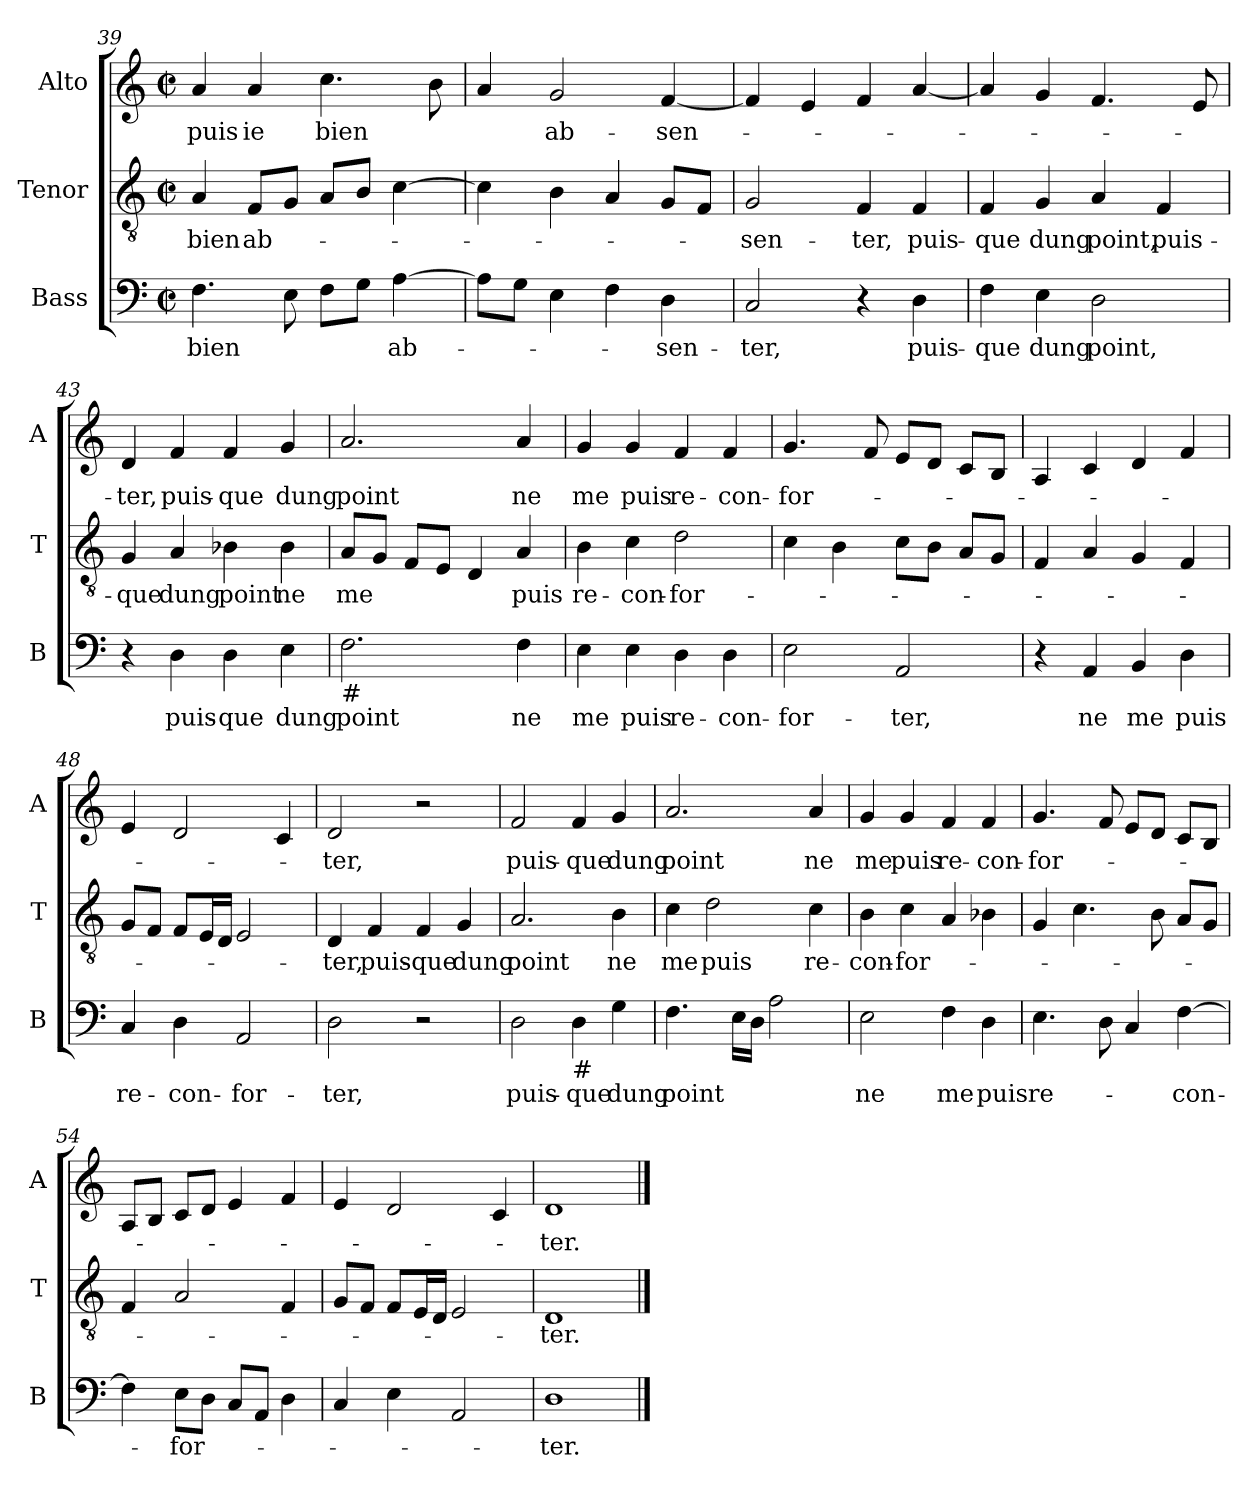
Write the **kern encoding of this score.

**kern	**text	**kern	**text	**kern	**text
*part3	*part3	*part2	*part2	*part1	*part1
*staff3	*staff3	*staff2	*staff2	*staff1	*staff1
*I"Bass	*	*I"Tenor	*	*I"Alto	*
*I'B	*	*I'T	*	*I'A	*
*clefF4	*	*clefGv2	*	*clefG2	*
*k[]	*	*k[]	*	*k[]	*
*C:	*	*C:	*	*C:	*
*M2/2	*	*M2/2	*	*M2/2	*
*met(c|)	*	*met(c|)	*	*met(c|)	*
=39	=39	=39	=39	=39	=39
!	!LO:LY:b	!	!LO:LY:b	!	!LO:LY:b
4.F\	bien	4A/	bien	4a/	puis
!	!	!	!LO:LY:b	!	!LO:LY:b
.	.	8F/L	ab-	4a/	ie
8E\	.	8G/J	.	.	.
!	!	!	!	!	!LO:LY:b
8F\L	.	8A/L	.	4.cc\	bien
8G\J	.	8B/J	.	.	.
!	!LO:LY:b	!	!	!	!
[4A\	ab-	[4c\	.	.	.
.	.	.	.	8b\	.
=40	=40	=40	=40	=40	=40
8A\L]	.	4c\]	.	4a/	.
8G\J	.	.	.	.	.
!	!	!	!	!	!LO:LY:b
4E\	.	4B\	.	2g/	ab-
4F\	.	4A/	.	.	.
!	!LO:LY:b	!	!	!	!LO:LY:b
4D\	-sen-	8G/L	.	[4f/	-sen-
.	.	8F/J	.	.	.
!!LO:LB:g=z
=41	=41	=41	=41	=41	=41
!	!LO:LY:b	!	!LO:LY:b	!	!
2C/	-ter,	2G/	-sen-	4f/]	.
.	.	.	.	4e/	.
!	!	!	!LO:LY:b	!	!
4r	.	4F/	-ter,	4f/	.
!	!LO:LY:b	!	!LO:LY:b	!	!
4D\	puis-	4F/	puis-	[4a/	.
=42	=42	=42	=42	=42	=42
!	!LO:LY:b	!	!LO:LY:b	!	!
4F\	-que	4F/	-que	4a/]	.
!	!LO:LY:b	!	!LO:LY:b	!	!
4E\	dung	4G/	dung	4g/	.
!	!LO:LY:b	!	!LO:LY:b	!	!
2D\	point,	4A/	point,	4.f/	.
!	!	!	!LO:LY:b	!	!
.	.	4F/	puis-	.	.
.	.	.	.	8e/	.
=43	=43	=43	=43	=43	=43
!	!	!	!LO:LY:b	!	!LO:LY:b
4r	.	4G/	-que	4d/	-ter,
!	!LO:LY:b	!	!LO:LY:b	!	!LO:LY:b
4D\	puis-	4A/	dung	4f/	puis-
!	!LO:LY:b	!	!LO:LY:b	!	!LO:LY:b
4D\	-que	4B-X\	point	4f/	-que
!	!LO:LY:b	!	!LO:LY:b	!	!LO:LY:b
4E\	dung	4B-\	ne	4g/	dung
=44	=44	=44	=44	=44	=44
!LO:TX:b:t=#	!	!	!	!	!
!	!LO:LY:b	!	!LO:LY:b	!	!LO:LY:b
2.F\	point	8A/L	me	2.a/	point
.	.	8G/J	.	.	.
.	.	8F/L	.	.	.
.	.	8E/J	.	.	.
.	.	4D/	.	.	.
!	!LO:LY:b	!	!LO:LY:b	!	!LO:LY:b
4F\	ne	4A/	puis	4a/	ne
=45	=45	=45	=45	=45	=45
!	!LO:LY:b	!	!LO:LY:b	!	!LO:LY:b
4E\	me	4B\	re-	4g/	me
!	!LO:LY:b	!	!LO:LY:b	!	!LO:LY:b
4E\	puis	4c\	-con-	4g/	puis
!	!LO:LY:b	!	!LO:LY:b	!	!LO:LY:b
4D\	re-	2d\	-for-	4f/	re-
!	!LO:LY:b	!	!	!	!LO:LY:b
4D\	-con-	.	.	4f/	-con-
!!LO:LB:g=z
=46	=46	=46	=46	=46	=46
!	!LO:LY:b	!	!	!	!LO:LY:b
2E\	-for-	4c\	.	4.g/	-for-
.	.	4B\	.	.	.
.	.	.	.	8f/	.
!	!LO:LY:b	!	!	!	!
2AA/	-ter,	8c\L	.	8e/L	.
.	.	8B\J	.	8d/J	.
.	.	8A/L	.	8c/L	.
.	.	8G/J	.	8B/J	.
=47	=47	=47	=47	=47	=47
4r	.	4F/	.	4A/	.
!	!LO:LY:b	!	!	!	!
4AA/	ne	4A/	.	4c/	.
!	!LO:LY:b	!	!	!	!
4BB/	me	4G/	.	4d/	.
!	!LO:LY:b	!	!	!	!
4D\	puis	4F/	.	4f/	.
=48	=48	=48	=48	=48	=48
!	!LO:LY:b	!	!	!	!
4C/	re-	8G/L	.	4e/	.
.	.	8F/J	.	.	.
!	!LO:LY:b	!	!	!	!
4D\	-con-	8F/L	.	2d/	.
.	.	16E/L	.	.	.
.	.	16D/JJ	.	.	.
!	!LO:LY:b	!	!	!	!
2AA/	-for-	2E/	.	.	.
.	.	.	.	4c/	.
=49	=49	=49	=49	=49	=49
!	!LO:LY:b	!	!LO:LY:b	!	!LO:LY:b
2D\	-ter,	4D/	-ter,	2d/	-ter,
!	!	!	!LO:LY:b	!	!
.	.	4F/	puis-	.	.
!	!	!	!LO:LY:b	!	!
2r	.	4F/	-que	2r	.
!	!	!	!LO:LY:b	!	!
.	.	4G/	dung	.	.
=50	=50	=50	=50	=50	=50
!	!LO:LY:b	!	!LO:LY:b	!	!LO:LY:b
2D\	puis-	2.A/	point	2f/	puis-
!LO:TX:b:t=#	!	!	!	!	!
!	!LO:LY:b	!	!	!	!LO:LY:b
4D\	-que	.	.	4f/	-que
!	!LO:LY:b	!	!LO:LY:b	!	!LO:LY:b
4G\	dung	4B\	ne	4g/	dung
!!LO:LB:g=z
=51	=51	=51	=51	=51	=51
!	!LO:LY:b	!	!LO:LY:b	!	!LO:LY:b
4.F\	point	4c\	me	2.a/	point
!	!	!	!LO:LY:b	!	!
.	.	2d\	puis	.	.
16E\LL	.	.	.	.	.
16D\JJ	.	.	.	.	.
2A\	.	.	.	.	.
!	!	!	!LO:LY:b	!	!LO:LY:b
.	.	4c\	re-	4a/	ne
=52	=52	=52	=52	=52	=52
!	!LO:LY:b	!	!LO:LY:b	!	!LO:LY:b
2E\	ne	4B\	-con-	4g/	me
!	!	!	!LO:LY:b	!	!LO:LY:b
.	.	4c\	-for-	4g/	puis
!	!LO:LY:b	!	!	!	!LO:LY:b
4F\	me	4A/	.	4f/	re-
!	!LO:LY:b	!	!	!	!LO:LY:b
4D\	puis	4B-X\	.	4f/	-con-
=53	=53	=53	=53	=53	=53
!	!LO:LY:b	!	!	!	!LO:LY:b
4.E\	re-	4G/	.	4.g/	-for-
.	.	4.c\	.	.	.
8D\	.	.	.	8f/	.
4C/	.	.	.	8e/L	.
.	.	8B\	.	8d/J	.
!	!LO:LY:b	!	!	!	!
[4F\	-con-	8A/L	.	8c/L	.
.	.	8G/J	.	8B/J	.
=54	=54	=54	=54	=54	=54
4F\]	.	4F/	.	8A/L	.
.	.	.	.	8B/J	.
!	!LO:LY:b	!	!	!	!
8E\L	-for-	2A/	.	8c/L	.
8D\J	.	.	.	8d/J	.
8C/L	.	.	.	4e/	.
8AA/J	.	.	.	.	.
4D\	.	4F/	.	4f/	.
=55	=55	=55	=55	=55	=55
4C/	.	8G/L	.	4e/	.
.	.	8F/J	.	.	.
4E\	.	8F/L	.	2d/	.
.	.	16E/L	.	.	.
.	.	16D/JJ	.	.	.
2AA/	.	2E/	.	.	.
.	.	.	.	4c/	.
=56	=56	=56	=56	=56	=56
!	!LO:LY:b	!	!LO:LY:b	!	!LO:LY:b
1D	-ter.	1D	-ter.	1d	-ter.
==	==	==	==	==	==
*-	*-	*-	*-	*-	*-
